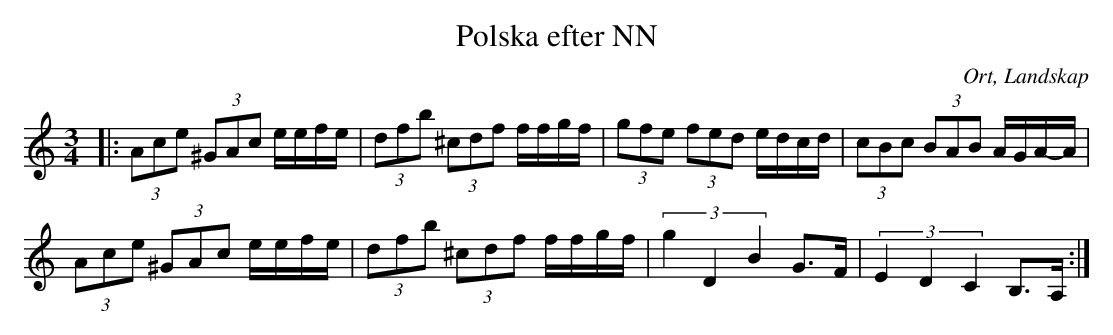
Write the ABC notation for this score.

X:1
T:Polska efter NN
O:Ort, Landskap
M:3/4
L:1/8
M:3/4
K:C
|: (3 Ace (3^GAc e/e/f/e/| (3 dfb (3^cdf f/f/g/f/|(3gfe (3fed e/d/c/d/|(3cBc (3BAB A/G/A/-A/|
(3Ace (3^GAc e/e/f/e/| (3 dfb (3^cdf f/f/g/f/|(3:2:3 g2 D2 B2 G>F|(3:2:3 E2 D2 C2 B,>A,:|
